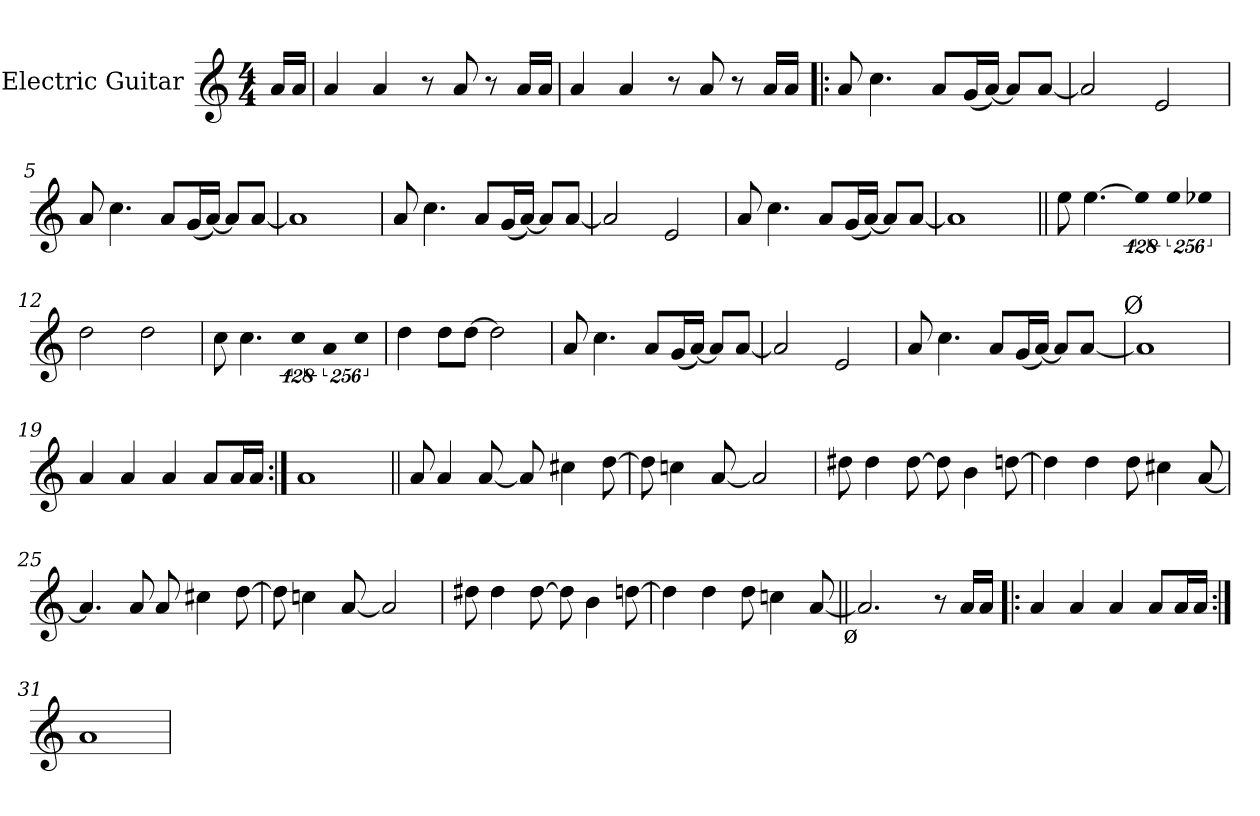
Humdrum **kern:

**kern
*part1
*staff1
*I"Electric Guitar
*I'E. Gtr.
!!LO:PB:g=z
*clefG2
*ITrd7c12
*k[]
*C:
*M4/4
*MM138
=
16Ai/LL
16Ai/JJ
=1
4Ai/
4Ai/
8r
8Ai/
8r
16Ai/LL
16Ai/JJ
=2
4Ai/
4Ai/
8r
8Ai/
8r
16Ai/LL
16Ai/JJ
=3!|:
8Ai/
4.ci\
8Ai/L
(16Gi/L
[<16Ai/JJ)
8Ai/L]
[<8Ai/J
=4
2Ai/]
2Ei/
!!LO:LB:g=z
=5
8Ai/
4.ci\
8Ai/L
(16Gi/L
[<16Ai/JJ)
8Ai/L]
[<8Ai/J
=6
1Ai]
=7
8Ai/
4.ci\
8Ai/L
(16Gi/L
[<16Ai/JJ)
8Ai/L]
[<8Ai/J
!!LO:LB:g=z
=8
2Ai/]
2Ei/
=9
8Ai/
4.ci\
8Ai/L
(16Gi/L
[<16Ai/JJ)
8Ai/L]
[<8Ai/J
=10
1Ai]
!!LO:LB:g=z
=11||
8ei\
[>4.ei\
!LO:N:vis=4
512%85ei\]
!LO:N:vis=4
1024%171ei\
!LO:N:vis=4
1024%171e-Xi\
=12
2di\
2di\
=13
8ci\
4.ci\
!LO:N:vis=4
512%85ci\
!LO:N:vis=4
1024%171Ai/
!LO:N:vis=4
1024%171ci\
=14
4di\
8di\L
[>8di\J
2di\]
=15
8Ai/
4.ci\
8Ai/L
(16Gi/L
[<16Ai/JJ)
8Ai/L]
[<8Ai/J
!!LO:LB:g=z
=16
2Ai/]
2Ei/
=17
*^
8Ai/	2ryy
4.ci\	.
8Ai/L	4ryy
(16Gi/L	.
[<16Ai/JJ)	.
8Ai/L]	8ryy
[<8Ai/J	16ryy
.	32ryy
.	64ryy
.	128...ryy
!	!LO:TX:t=Ø
.	1024ryy
*v	*v
=18
1Ai]
=19
4Ai/
4Ai/
4Ai/
8Ai/L
16Ai/L
16Ai/JJ
=20:|!
1Ai
!!LO:LB:g=z
=21||
8Ai/
4Ai/
[<8Ai/
8Ai/]
4c#Xi\
[>8di\
=22
8di\]
4cni\
[<8Ai/
2Ai/]
=23
8d#Xi\
4d#i\
[>8d#i\
8d#i\]
4Bi\
[>8dni\
=24
4di\]
4di\
8di\
4c#Xi\
[<8Ai/
=25
4.Ai/]
8Ai/
8Ai/
4c#Xi\
[>8di\
!!LO:LB:g=z
=26
8di\]
4cni\
[<8Ai/
2Ai/]
=27
8d#Xi\
4d#i\
[>8d#i\
8d#i\]
4Bi\
[>8dni\
=28
4di\]
4di\
8di\
4cni\
[<8Ai/
!!LO:LB:g=z
=29||
!LO:TX:b:rj:t=ø
2.Ai/]
8r
16Ai/LL
16Ai/JJ
=30!|:
4Ai/
4Ai/
4Ai/
8Ai/L
16Ai/L
16Ai/JJ
=31:|!
1Ai
=
*-
